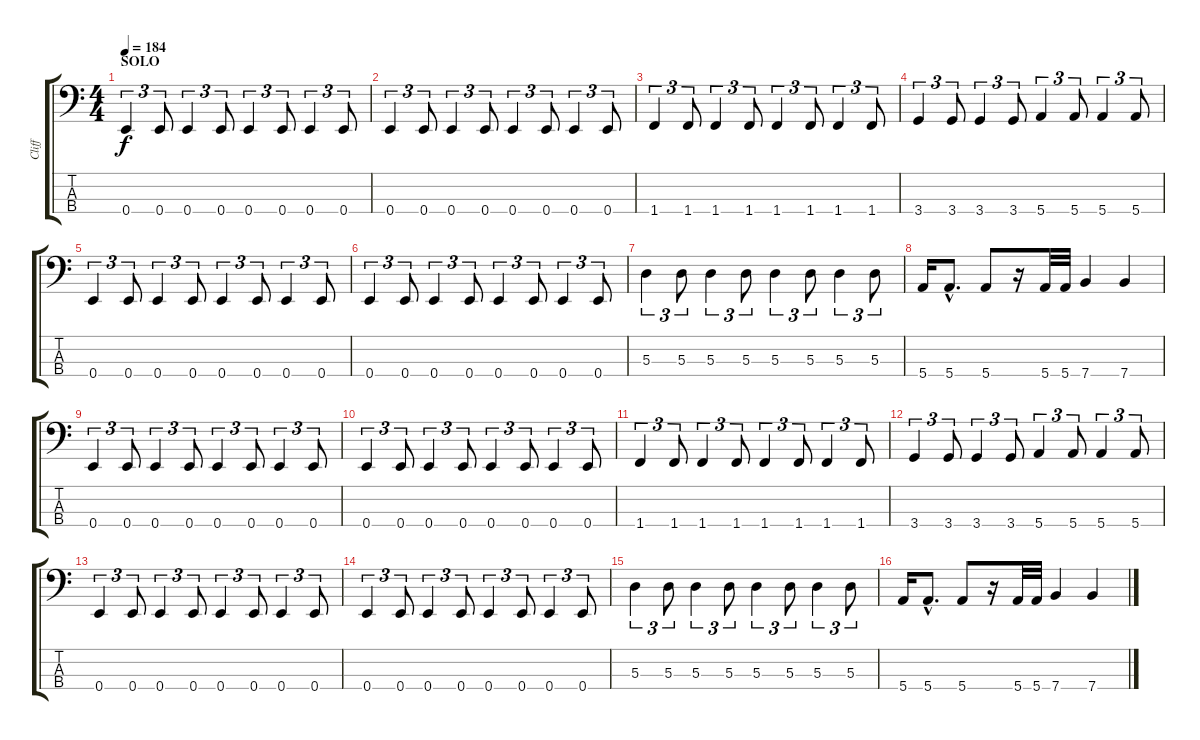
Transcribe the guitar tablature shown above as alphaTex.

\track ("Cliff" "Cliff") {instrument electricbassfinger}
\staff {score tabs}
\tuning (G2 D2 A1 E1) {hide}
\ts (4 4)
\section ("" "SOLO")
\tempo 184
\clef f4
\ks c
0.4.4{tu (3 2) dy f} 0.4.8{tu (3 2)} 0.4.4{tu (3 2)} 0.4.8{tu (3 2)} 0.4.4{tu (3 2)} 0.4.8{tu (3 2)} 0.4.4{tu (3 2)} 0.4.8{tu (3 2)} |
0.4.4{tu (3 2)} 0.4.8{tu (3 2)} 0.4.4{tu (3 2)} 0.4.8{tu (3 2)} 0.4.4{tu (3 2)} 0.4.8{tu (3 2)} 0.4.4{tu (3 2)} 0.4.8{tu (3 2)} |
1.4.4{tu (3 2)} 1.4.8{tu (3 2)} 1.4.4{tu (3 2)} 1.4.8{tu (3 2)} 1.4.4{tu (3 2)} 1.4.8{tu (3 2)} 1.4.4{tu (3 2)} 1.4.8{tu (3 2)} |
3.4.4{tu (3 2)} 3.4.8{tu (3 2)} 3.4.4{tu (3 2)} 3.4.8{tu (3 2)} 5.4.4{tu (3 2)} 5.4.8{tu (3 2)} 5.4.4{tu (3 2)} 5.4.8{tu (3 2)} |
0.4.4{tu (3 2)} 0.4.8{tu (3 2)} 0.4.4{tu (3 2)} 0.4.8{tu (3 2)} 0.4.4{tu (3 2)} 0.4.8{tu (3 2)} 0.4.4{tu (3 2)} 0.4.8{tu (3 2)} |
0.4.4{tu (3 2)} 0.4.8{tu (3 2)} 0.4.4{tu (3 2)} 0.4.8{tu (3 2)} 0.4.4{tu (3 2)} 0.4.8{tu (3 2)} 0.4.4{tu (3 2)} 0.4.8{tu (3 2)} |
5.3.4{tu (3 2)} 5.3.8{tu (3 2)} 5.3.4{tu (3 2)} 5.3.8{tu (3 2)} 5.3.4{tu (3 2)} 5.3.8{tu (3 2)} 5.3.4{tu (3 2)} 5.3.8{tu (3 2)} |
5.4.16 5.4{hac}.8{d} 5.4.8 r.16 5.4.32 5.4.32 7.4.4 7.4.4 |
0.4.4{tu (3 2)} 0.4.8{tu (3 2)} 0.4.4{tu (3 2)} 0.4.8{tu (3 2)} 0.4.4{tu (3 2)} 0.4.8{tu (3 2)} 0.4.4{tu (3 2)} 0.4.8{tu (3 2)} |
0.4.4{tu (3 2)} 0.4.8{tu (3 2)} 0.4.4{tu (3 2)} 0.4.8{tu (3 2)} 0.4.4{tu (3 2)} 0.4.8{tu (3 2)} 0.4.4{tu (3 2)} 0.4.8{tu (3 2)} |
1.4.4{tu (3 2)} 1.4.8{tu (3 2)} 1.4.4{tu (3 2)} 1.4.8{tu (3 2)} 1.4.4{tu (3 2)} 1.4.8{tu (3 2)} 1.4.4{tu (3 2)} 1.4.8{tu (3 2)} |
3.4.4{tu (3 2)} 3.4.8{tu (3 2)} 3.4.4{tu (3 2)} 3.4.8{tu (3 2)} 5.4.4{tu (3 2)} 5.4.8{tu (3 2)} 5.4.4{tu (3 2)} 5.4.8{tu (3 2)} |
0.4.4{tu (3 2)} 0.4.8{tu (3 2)} 0.4.4{tu (3 2)} 0.4.8{tu (3 2)} 0.4.4{tu (3 2)} 0.4.8{tu (3 2)} 0.4.4{tu (3 2)} 0.4.8{tu (3 2)} |
0.4.4{tu (3 2)} 0.4.8{tu (3 2)} 0.4.4{tu (3 2)} 0.4.8{tu (3 2)} 0.4.4{tu (3 2)} 0.4.8{tu (3 2)} 0.4.4{tu (3 2)} 0.4.8{tu (3 2)} |
5.3.4{tu (3 2)} 5.3.8{tu (3 2)} 5.3.4{tu (3 2)} 5.3.8{tu (3 2)} 5.3.4{tu (3 2)} 5.3.8{tu (3 2)} 5.3.4{tu (3 2)} 5.3.8{tu (3 2)} |
5.4.16 5.4{hac}.8{d} 5.4.8 r.16 5.4.32 5.4.32 7.4.4 7.4.4
